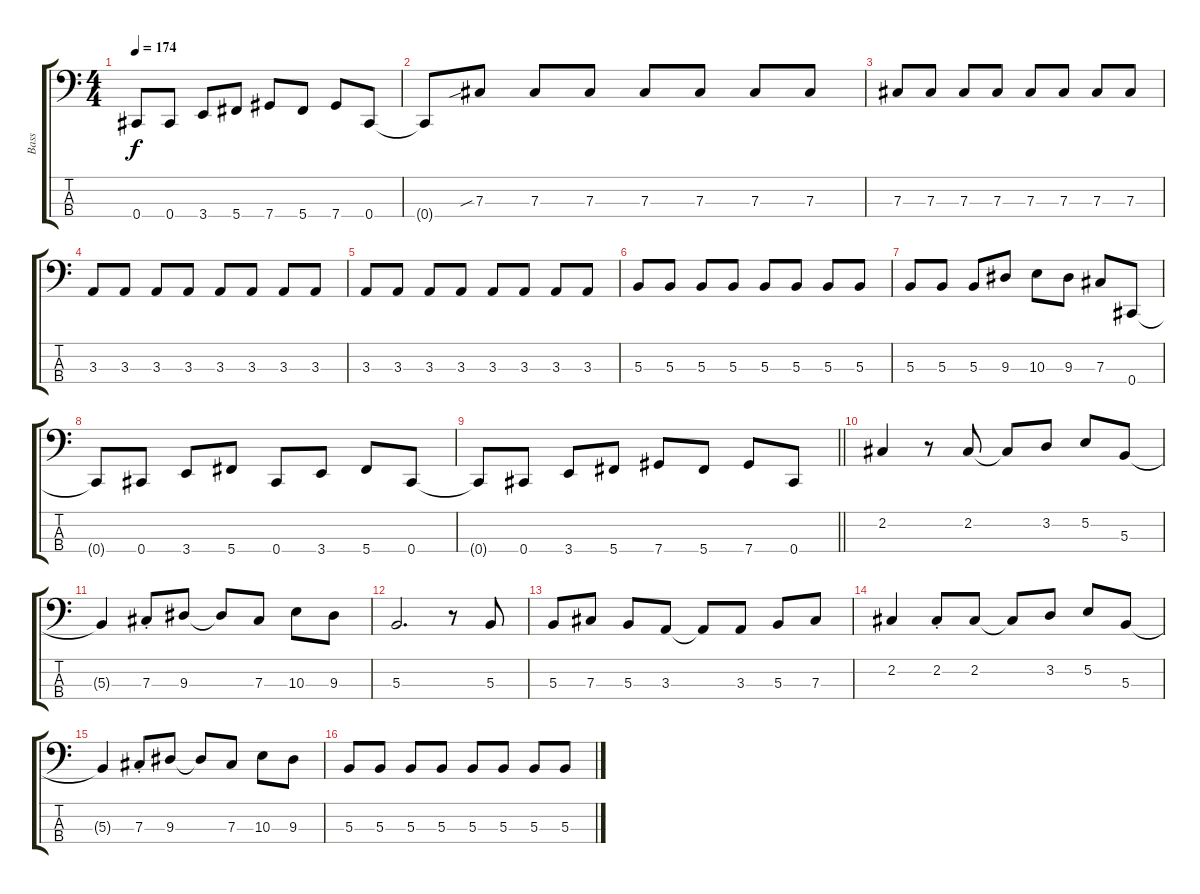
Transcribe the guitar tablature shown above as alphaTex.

\track ("Bass" "Bass") {instrument electricbassfinger}
\staff {score tabs}
\tuning (E2 B1 Gb1 Db1) {hide}
\ts (4 4)
\tempo 174
\clef f4
\ks c
0.4{t}.8{dy f} 0.4.8 3.4.8 5.4.8 7.4.8 5.4.8 7.4.8 0.4.8 |
0.4{t}.8 7.3{sib}.8 7.3.8 7.3.8 7.3.8 7.3.8 7.3.8 7.3.8 |
7.3.8 7.3.8 7.3.8 7.3.8 7.3.8 7.3.8 7.3.8 7.3.8 |
3.3.8 3.3.8 3.3.8 3.3.8 3.3.8 3.3.8 3.3.8 3.3.8 |
3.3.8 3.3.8 3.3.8 3.3.8 3.3.8 3.3.8 3.3.8 3.3.8 |
5.3.8 5.3.8 5.3.8 5.3.8 5.3.8 5.3.8 5.3.8 5.3.8 |
5.3.8 5.3.8 5.3.8 9.3.8 10.3.8 9.3.8 7.3.8 0.4.8 |
0.4{t}.8 0.4.8 3.4.8 5.4.8 0.4.8 3.4.8 5.4.8 0.4.8 |
\barLineRight lightlight
0.4{t}.8 0.4.8 3.4.8 5.4.8 7.4.8 5.4.8 7.4.8 0.4.8 |
2.2.4 r.8 2.2.8 2.2{t}.8 3.2.8 5.2.8 5.3.8 |
5.3{t}.4 7.3{st}.8 9.3.8 9.3{t}.8 7.3.8 10.3.8 9.3.8 |
5.3.2{d} r.8 5.3.8 |
5.3.8 7.3.8 5.3.8 3.3.8 3.3{t}.8 3.3.8 5.3.8 7.3.8 |
2.2.4 2.2{st}.8 2.2.8 2.2{t}.8 3.2.8 5.2.8 5.3.8 |
5.3{t}.4 7.3{st}.8 9.3.8 9.3{t}.8 7.3.8 10.3.8 9.3.8 |
5.3.8 5.3.8 5.3.8 5.3.8 5.3.8 5.3.8 5.3.8 5.3.8
